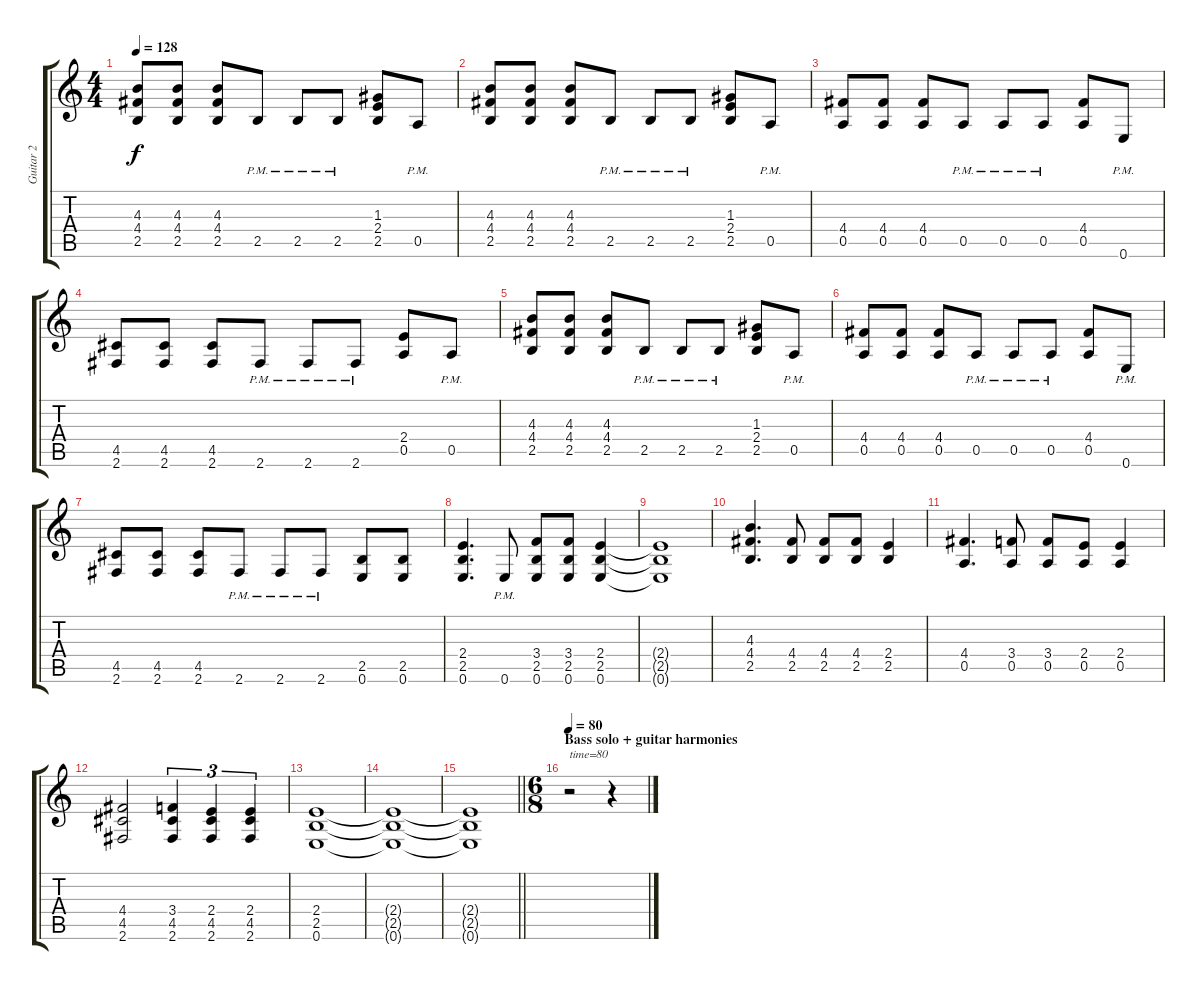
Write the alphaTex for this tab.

\track ("Guitar 2" "Guitar 2") {instrument distortionguitar}
\staff {score tabs}
\tuning (E4 B3 G3 D3 A2 E2) {hide}
\ts (4 4)
\tempo 128
\clef g2
\ks c
(4.3 4.4 2.5).8{dy f} (4.3 4.4 2.5).8 (4.3 4.4 2.5).8 2.5{pm}.8 2.5{pm}.8 2.5{pm}.8 (1.3 2.4 2.5).8 0.5{pm}.8 |
(4.3 4.4 2.5).8 (4.3 4.4 2.5).8 (4.3 4.4 2.5).8 2.5{pm}.8 2.5{pm}.8 2.5{pm}.8 (1.3 2.4 2.5).8 0.5{pm}.8 |
(4.4 0.5).8 (4.4 0.5).8 (4.4 0.5).8 0.5{pm}.8 0.5{pm}.8 0.5{pm}.8 (4.4 0.5).8 0.6{pm}.8 |
(4.5 2.6).8 (4.5 2.6).8 (4.5 2.6).8 2.6{pm}.8 2.6{pm}.8 2.6{pm}.8 (2.4 0.5).8 0.5{pm}.8 |
(4.3 4.4 2.5).8 (4.3 4.4 2.5).8 (4.3 4.4 2.5).8 2.5{pm}.8 2.5{pm}.8 2.5{pm}.8 (1.3 2.4 2.5).8 0.5{pm}.8 |
(4.4 0.5).8 (4.4 0.5).8 (4.4 0.5).8 0.5{pm}.8 0.5{pm}.8 0.5{pm}.8 (4.4 0.5).8 0.6{pm}.8 |
(4.5 2.6).8 (4.5 2.6).8 (4.5 2.6).8 2.6{pm}.8 2.6{pm}.8 2.6{pm}.8 (2.5 0.6).8 (2.5 0.6).8 |
(2.4 2.5 0.6).4{d} 0.6{pm}.8 (3.4 2.5 0.6).8 (3.4 2.5 0.6).8 (2.4 2.5 0.6).4 |
(2.4{t} 2.5{t} 0.6{t}).1 |
(4.3 4.4 2.5).4{d} (4.4 2.5).8 (4.4 2.5).8 (4.4 2.5).8 (2.4 2.5).4 |
(4.4 0.5).4{d} (3.4 0.5).8 (3.4 0.5).8 (2.4 0.5).8 (2.4 0.5).4 |
(4.4 4.5 2.6).2 (3.4 4.5 2.6).4{tu (3 2)} (2.4 4.5 2.6).4{tu (3 2)} (2.4 4.5 2.6).4{tu (3 2)} |
(2.4 2.5 0.6).1 |
(2.4{t} 2.5{t} 0.6{t}).1 |
\barLineRight lightlight
(2.4{t} 2.5{t} 0.6{t}).1 |
\ts (6 8)
\section ("" "Bass solo + guitar harmonies")
\tempo 80
r.2{txt "time=80"} r.4
